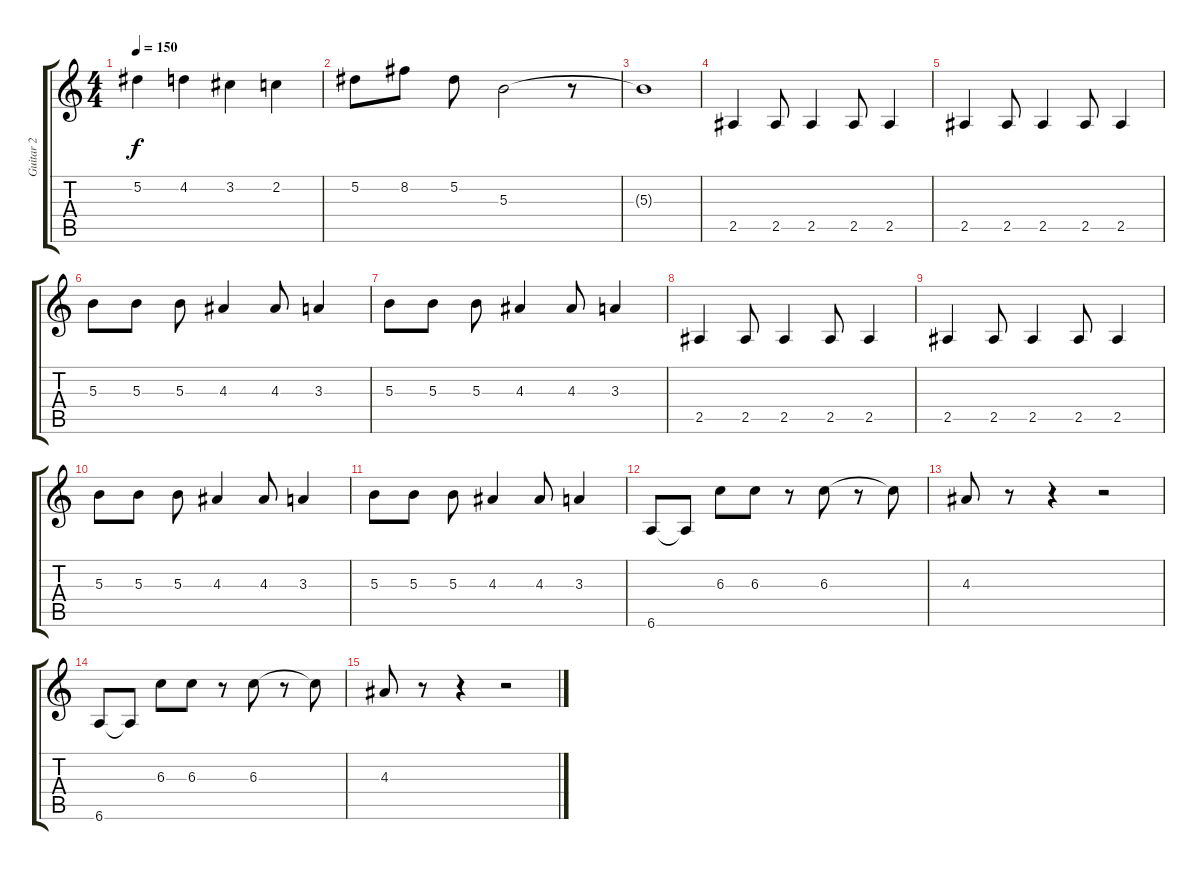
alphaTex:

\track ("Guitar 2" "Guitar 2") {instrument overdrivenguitar}
\staff {score tabs}
\tuning (Eb4 Bb3 Gb3 Db3 Ab2 Eb2) {hide}
\ts (4 4)
\tempo 150
\clef g2
\ks c
5.2{t}.4{dy f} 4.2.4 3.2.4 2.2.4 |
5.2.8 8.2.8 5.2.8 5.3.2 r.8 |
5.3{t}.1 |
2.5.4 2.5.8 2.5.4 2.5.8 2.5.4 |
2.5.4 2.5.8 2.5.4 2.5.8 2.5.4 |
5.3.8 5.3.8 5.3.8 4.3.4 4.3.8 3.3.4 |
5.3.8 5.3.8 5.3.8 4.3.4 4.3.8 3.3.4 |
2.5.4 2.5.8 2.5.4 2.5.8 2.5.4 |
2.5.4 2.5.8 2.5.4 2.5.8 2.5.4 |
5.3.8 5.3.8 5.3.8 4.3.4 4.3.8 3.3.4 |
5.3.8 5.3.8 5.3.8 4.3.4 4.3.8 3.3.4 |
6.6.8 6.6{t}.8 6.3.8 6.3.8 r.8 6.3.8 r.8 6.3{t}.8 |
4.3.8 r.8 r.4 r.2 |
6.6.8 6.6{t}.8 6.3.8 6.3.8 r.8 6.3.8 r.8 6.3{t}.8 |
4.3.8 r.8 r.4 r.2
